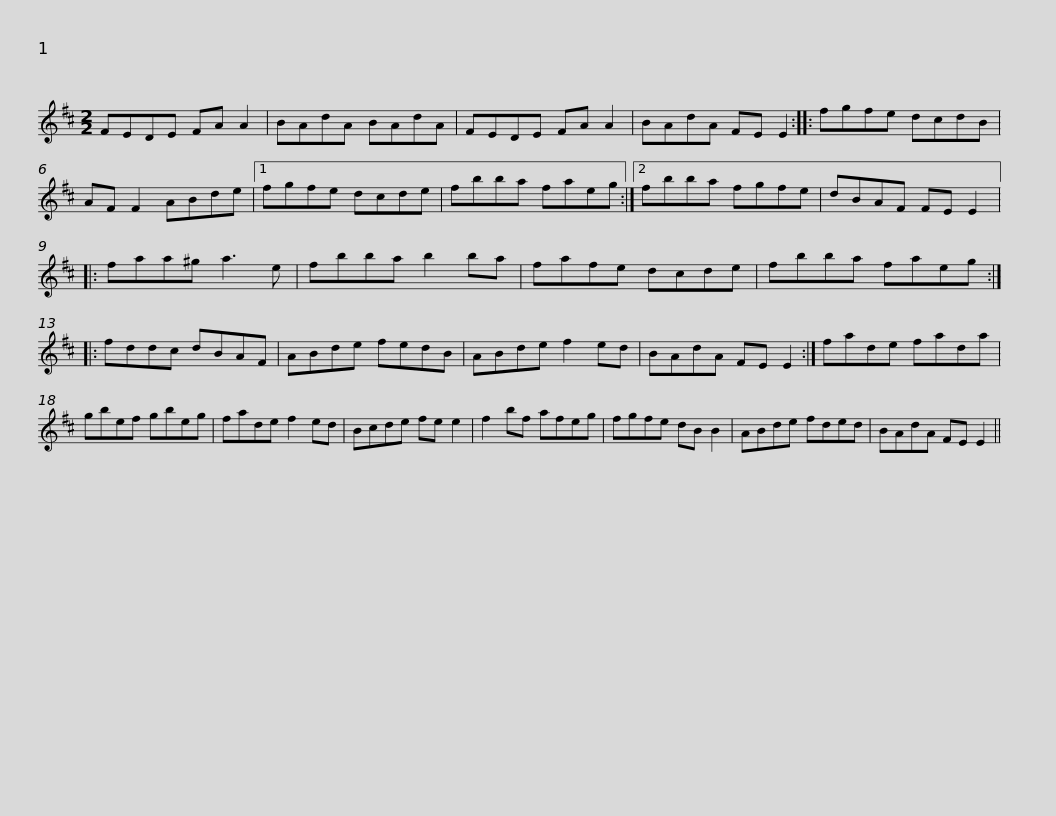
X:1
L:1/8
M:2/2
I:linebreak $
K:D
V:1 treble
V:1
 FEDE FA A2 | BAdA BAdA | FEDE FA A2 | BAdA FE E2 :: fgfe dcdB |$ %5
 AF F2 ABde |1 fgfe dcde | fbba faeg :|2 fbba fgfe | dBAF FE E2 |:$ %10
 faa^g a3 e | fbba b2 ba | fafe dcde | fbba faeg :: fddc dBAF |$ %15
 ABde fedB | ABde f2 ed | BAdA FE E2 :| fade fada | gbef gbeg | %20
 fade f2 ed |$ Bcde fe e2 | f2 bf afeg | fgfe dB B2 | ABde fded | %25
 BAdA FE E2 || %26
